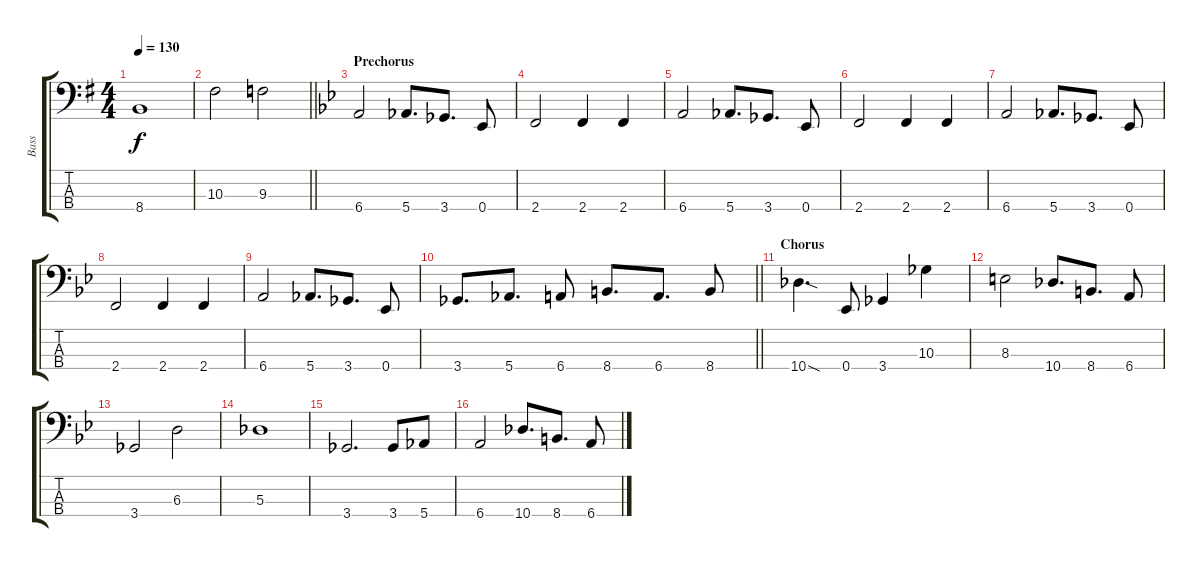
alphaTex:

\track ("Bass" "Bass") {instrument electricbassfinger}
\staff {score tabs}
\tuning (Gb2 Db2 Ab1 Eb1) {hide}
\ts (4 4)
\tempo 130
\clef f4
\ks g
8.4.1{dy f} |
\barLineRight lightlight
10.3.2 9.3.2 |
\section ("" "Prechorus")
\ks bb
6.4.2 5.4.8{d} 3.4.8{d} 0.4.8 |
2.4.2 2.4.4 2.4.4 |
6.4.2 5.4.8{d} 3.4.8{d} 0.4.8 |
2.4.2 2.4.4 2.4.4 |
6.4.2 5.4.8{d} 3.4.8{d} 0.4.8 |
2.4.2 2.4.4 2.4.4 |
6.4.2 5.4.8{d} 3.4.8{d} 0.4.8 |
\barLineRight lightlight
3.4.8{d} 5.4.8{d} 6.4.8 8.4.8{d} 6.4.8{d} 8.4.8 |
\section ("" "Chorus")
10.4{sod}.4{d} 0.4.8 3.4.4 10.3.4 |
8.3.2 10.4.8{d} 8.4.8{d} 6.4.8 |
3.4.2 6.3.2 |
5.3.1 |
3.4.2{d} 3.4.8 5.4.8 |
6.4.2 10.4.8{d} 8.4.8{d} 6.4.8
